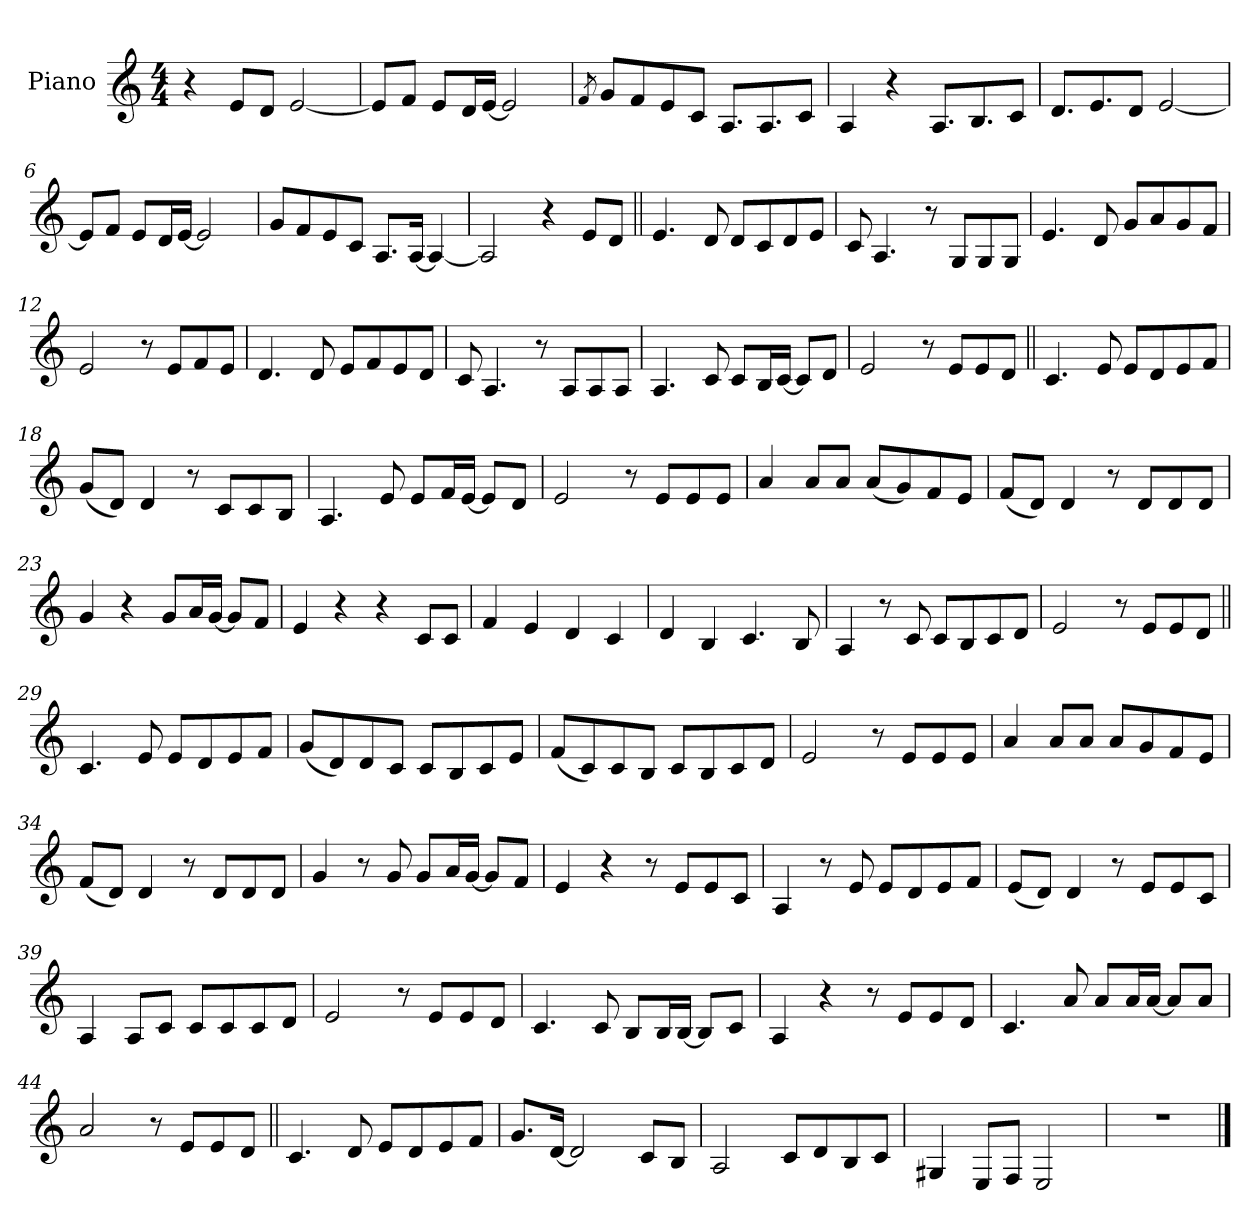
**kern
*part1
*staff1
*I"Piano
*I'Pno.
*clefG2
*k[]
*M4/4
*MM110
=1
4r
8e!L
8d!J
[2e!
=2
8e!L]
8f!J
8e!L
16d!L
[16e!JJ
2e!]
=3
8qf
8g!L
8f!
8e!
8c!J
8.A!L
8.A!
8c!J
=4
4A!
4r
8.A!L
8.B!
8c!J
=5
8.d!L
8.e!
8d!J
[2e!
=6
8e!L]
8f!J
8e!L
16d!L
[16e!JJ
2e!]
=7
8g!L
8f!
8e!
8c!J
8.A!L
[16A!Jk
4A!_
=8
2A!]
4r
8eL
8dJ
=9||
4.e
8d
8dL
8c
8d
8eJ
=10
8c
4.A
8r
8GL
8G
8GJ
=11
4.e
8d
8gL
8a
8g
8fJ
=12
2e
8r
8eL
8f
8eJ
=13
4.d
8d
8eL
8f
8e
8dJ
=14
8c
4.A
8r
8AL
8A
8AJ
=15
4.A
8c
8cL
16BL
[16cJJ
8cL]
8dJ
=16
2e
8r
8eL
8e
8dJ
=17||
4.c
8e
8eL
8d
8e
8fJ
=18
(8gL
8dJ)
4d
8r
8cL
8c
8BJ
=19
4.A
8e
8eL
16fL
[16eJJ
8eL]
8dJ
=20
2e
8r
8eL
8e
8eJ
=21
4a
8aL
8aJ
(8aL
8g)
8f
8eJ
=22
(8fL
8dJ)
4d
8r
8dL
8d
8dJ
=23
4g
4r
8gL
16aL
[16gJJ
8gL]
8fJ
=24
4e
4r
4r
8cL
8cJ
=25
4f
4e
4d
4c
=26
4d
4B
4.c
8B
=27
4A
8r
8c
8cL
8B
8c
8dJ
=28
2e
8r
8eL
8e
8dJ
=29||
4.c
8e
8eL
8d
8e
8fJ
=30
(8gL
8d)
8d
8cJ
8cL
8B
8c
8eJ
=31
(8fL
8c)
8c
8BJ
8cL
8B
8c
8dJ
=32
2e
8r
8eL
8e
8eJ
=33
4a
8aL
8aJ
8aL
8g
8f
8eJ
=34
(8fL
8dJ)
4d
8r
8dL
8d
8dJ
=35
4g
8r
8g
8gL
16aL
[16gJJ
8gL]
8fJ
=36
4e
4r
8r
8eL
8e
8cJ
=37
4A
8r
8e
8eL
8d
8e
8fJ
=38
(8eL
8dJ)
4d
8r
8eL
8e
8cJ
=39
4A
8AL
8cJ
8cL
8c
8c
8dJ
=40
2e
8r
8eL
8e
8dJ
=41
4.c
8c
8BL
16BL
[16BJJ
8BL]
8cJ
=42
4A
4r
8r
8eL
8e
8dJ
=43
4.c
8a
8aL
16aL
[16aJJ
8aL]
8aJ
=44
2a
8r
8e!L
8e!
8d!J
=45||
4.c!
8d!
8e!L
8d!
8e!
8f!J
=46
8.g!L
[16d!Jk
2d!]
8c!L
8B!J
=47
2A!
8c!L
8d!
8B!
8c!J
=48
4G#X!
8E!L
8F!J
2E!
=49
1r
==
*-
